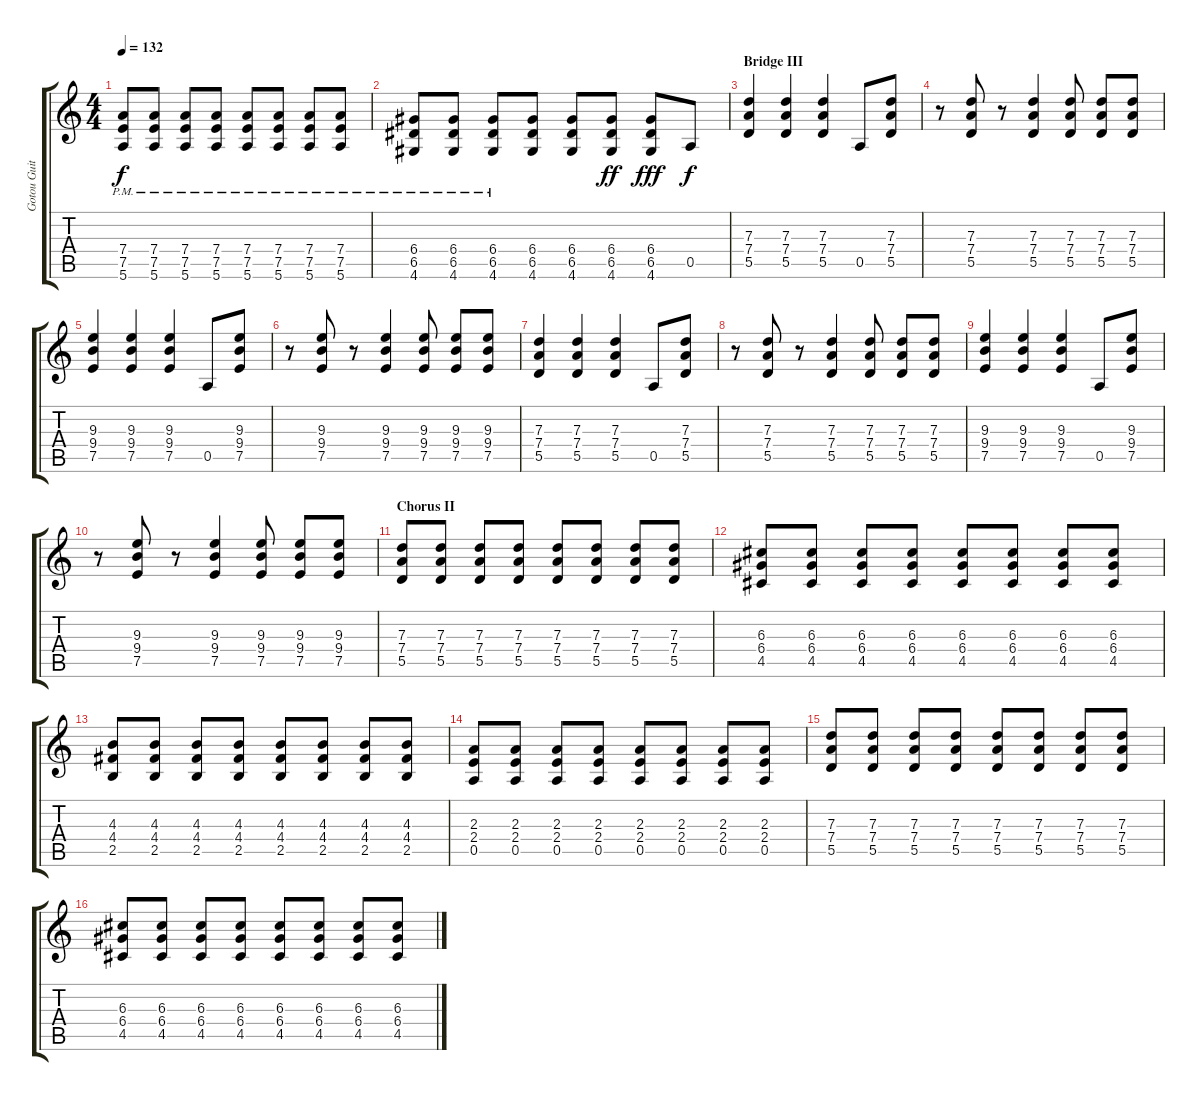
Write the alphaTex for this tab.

\track ("Gotou Guitar" "Gotou Guit") {instrument overdrivenguitar}
\staff {score tabs}
\tuning (E4 B3 G3 D3 A2 E2) {hide}
\ts (4 4)
\tempo 132
\clef g2
\ks c
(7.4{pm} 7.5{pm} 5.6{pm}).8{dy f} (7.4{pm} 7.5{pm} 5.6{pm}).8 (7.4{pm} 7.5{pm} 5.6{pm}).8 (7.4{pm} 7.5{pm} 5.6{pm}).8 (7.4{pm} 7.5{pm} 5.6{pm}).8 (7.4{pm} 7.5{pm} 5.6{pm}).8 (7.4{pm} 7.5{pm} 5.6{pm}).8 (7.4{pm} 7.5{pm} 5.6{pm}).8 |
(6.4{pm} 6.5{pm} 4.6{pm}).8 (6.4{pm} 6.5{pm} 4.6{pm}).8 (6.4{pm} 6.5{pm} 4.6{pm}).8 (6.4 6.5 4.6).8 (6.4 6.5 4.6).8 (6.4 6.5 4.6).8{dy ff} (6.4 6.5 4.6).8{dy fff} 0.5.8{dy f} |
\section ("" "Bridge III")
(7.3 7.4 5.5).4 (7.3 7.4 5.5).4 (7.3 7.4 5.5).4 0.5.8 (7.3 7.4 5.5).8 |
r.8 (7.3 7.4 5.5).8 r.8 (7.3 7.4 5.5).4 (7.3 7.4 5.5).8 (7.3 7.4 5.5).8 (7.3 7.4 5.5).8 |
(9.3 9.4 7.5).4 (9.3 9.4 7.5).4 (9.3 9.4 7.5).4 0.5.8 (9.3 9.4 7.5).8 |
r.8 (9.3 9.4 7.5).8 r.8 (9.3 9.4 7.5).4 (9.3 9.4 7.5).8 (9.3 9.4 7.5).8 (9.3 9.4 7.5).8 |
(7.3 7.4 5.5).4 (7.3 7.4 5.5).4 (7.3 7.4 5.5).4 0.5.8 (7.3 7.4 5.5).8 |
r.8 (7.3 7.4 5.5).8 r.8 (7.3 7.4 5.5).4 (7.3 7.4 5.5).8 (7.3 7.4 5.5).8 (7.3 7.4 5.5).8 |
(9.3 9.4 7.5).4 (9.3 9.4 7.5).4 (9.3 9.4 7.5).4 0.5.8 (9.3 9.4 7.5).8 |
r.8 (9.3 9.4 7.5).8 r.8 (9.3 9.4 7.5).4 (9.3 9.4 7.5).8 (9.3 9.4 7.5).8 (9.3 9.4 7.5).8 |
\section ("" "Chorus II")
(7.3 7.4 5.5).8 (7.3 7.4 5.5).8 (7.3 7.4 5.5).8 (7.3 7.4 5.5).8 (7.3 7.4 5.5).8 (7.3 7.4 5.5).8 (7.3 7.4 5.5).8 (7.3 7.4 5.5).8 |
(6.3 6.4 4.5).8 (6.3 6.4 4.5).8 (6.3 6.4 4.5).8 (6.3 6.4 4.5).8 (6.3 6.4 4.5).8 (6.3 6.4 4.5).8 (6.3 6.4 4.5).8 (6.3 6.4 4.5).8 |
(4.3 4.4 2.5).8 (4.3 4.4 2.5).8 (4.3 4.4 2.5).8 (4.3 4.4 2.5).8 (4.3 4.4 2.5).8 (4.3 4.4 2.5).8 (4.3 4.4 2.5).8 (4.3 4.4 2.5).8 |
(2.3 2.4 0.5).8 (2.3 2.4 0.5).8 (2.3 2.4 0.5).8 (2.3 2.4 0.5).8 (2.3 2.4 0.5).8 (2.3 2.4 0.5).8 (2.3 2.4 0.5).8 (2.3 2.4 0.5).8 |
(7.3 7.4 5.5).8 (7.3 7.4 5.5).8 (7.3 7.4 5.5).8 (7.3 7.4 5.5).8 (7.3 7.4 5.5).8 (7.3 7.4 5.5).8 (7.3 7.4 5.5).8 (7.3 7.4 5.5).8 |
(6.3 6.4 4.5).8 (6.3 6.4 4.5).8 (6.3 6.4 4.5).8 (6.3 6.4 4.5).8 (6.3 6.4 4.5).8 (6.3 6.4 4.5).8 (6.3 6.4 4.5).8 (6.3 6.4 4.5).8
